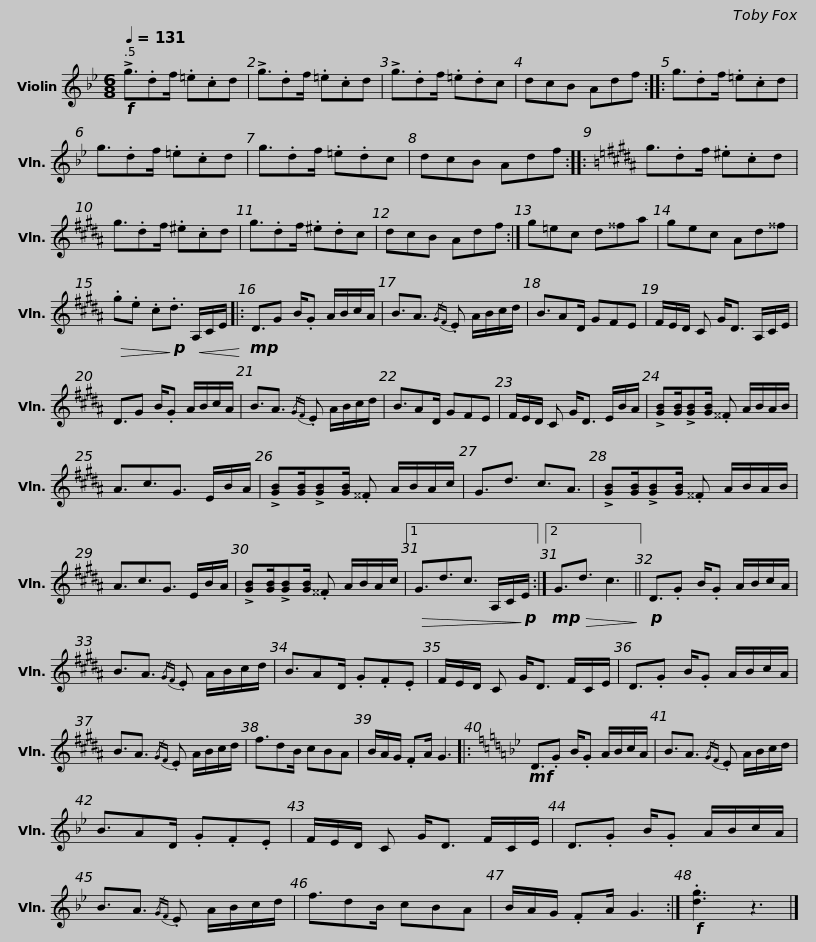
X:1
L:1/8
Q:1/4=131
M:6/8
I:linebreak $
K:Bb
V:1 treble
V:1
!f! !>!g3/2.df/ .=e.cd | !>!g3/2.df/ .=e.cd | !>!g3/2.df/ .=e.dc | dcB Adf ::$ g3/2.df/ .=e.cd | %5
 g3/2.df/ .=e.cd | g3/2.df/ .=e.dc | dcB Adf ::$[K:B] g3/2.df/ .^e.cd | g3/2.df/ .^e.cd | %10
 g3/2.df/ .^e.dc | dcB Adf :| g=ec d^^fa | gec Ad^^f |!>(! .g.e .c!>)!!p!.d3/2!<(! A,/C/E/!<)! |:$ %15
!mp! D3/2G B/.G A/B/c/A/ | B3/2A3/2{/GF} .E A/B/c/d/ | B3/2AD/ GFE | F/E/D/ C G<D A,/C/E/ |$ D3/2G B/.G A/B/c/A/ | %20
 B3/2A3/2{/GF} .E A/B/c/d/ | B3/2AD/ GFE | F/E/D/ C G<D E/B/A/ |$ !>![GB][GB]/!>![GB][GB]/ .^^F A/B/A/B/ | A3/2c3/2G3/2 E/B/A/ | %25
 !>![GB][GB]/!>![GB][GB]/ .^^F A/B/A/c/ | G3/2d3/2 c3/2A3/2 |$ !>![GB][GB]/!>![GB][GB]/ .^^F A/B/A/B/ | A3/2c3/2G3/2 E/B/A/ | !>![GB][GB]/!>![GB][GB]/ .^^F A/B/A/c/ |1 %30
!>(! G3/2d3/2c3/2 A,/C/!>)!!p!E/ :|2!mp! G3/2!>(!d3/2 c3!>)! ||!p! D3/2.G B/.G A/B/c/A/ |$ B3/2A3/2{/GF} .E A/B/c/d/ | B3/2AD/ .G.F.E | %35
 F/E/D/ C G<D F/C/E/ |$ D3/2.G B/.G A/B/c/A/ | B3/2A3/2{/GF} .E A/B/c/d/ | f3/2dB/ cBA | B/A/G/ .FA/ G3 |:$ %40
[K:Bb]!mf! D3/2.G B/.G A/B/c/A/ | B3/2A3/2{/GF} .E A/B/c/d/ | B3/2AD/ .G.F.E | F/E/D/ C G<D F/C/E/ |$ D3/2.G B/.G A/B/c/A/ | %45
 B3/2A3/2{/GF} .E A/B/c/d/ | f3/2dB/ cBA | B/A/G/ .FA/ G3 :|!f! .[dg]3 z3 |] %49
